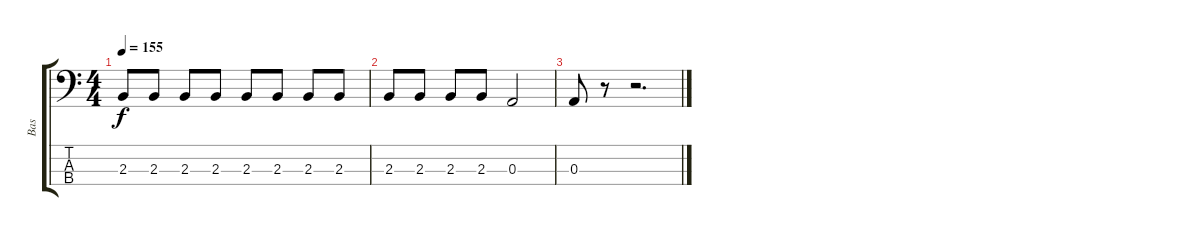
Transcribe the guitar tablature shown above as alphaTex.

\track ("Bas" "Bas") {instrument electricbassfinger}
\staff {score tabs}
\tuning (G2 D2 A1 E1) {hide}
\ts (4 4)
\tempo 155
\clef f4
\ks c
2.3.8{dy f} 2.3.8 2.3.8 2.3.8 2.3.8 2.3.8 2.3.8 2.3.8 |
2.3.8 2.3.8 2.3.8 2.3.8 0.3.2 |
0.3.8 r.8 r.2{d}
